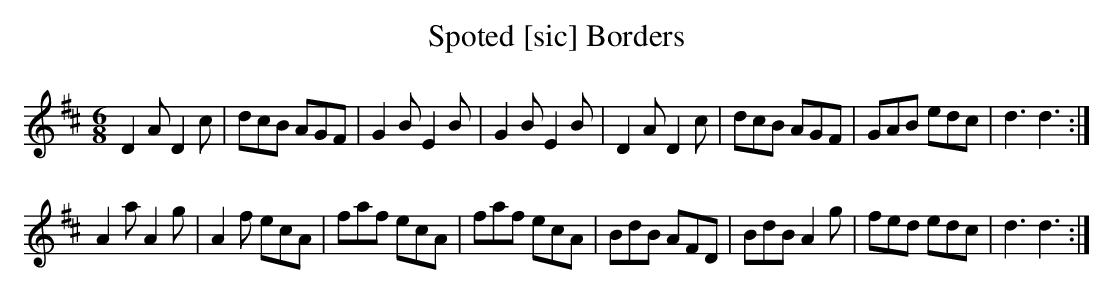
X:1
T:Spoted [sic] Borders
L:1/8
M:6/8
K:D
D2A D2c|dcB AGF|G2B E2B|G2B E2B|
D2A D2c|dcB AGF|GAB edc|d3 d3:|]!
A2a A2g|A2f ecA|faf ecA|faf ecA|
BdB AFD|BdB A2g|fed edc|d3 d3 :|]!
